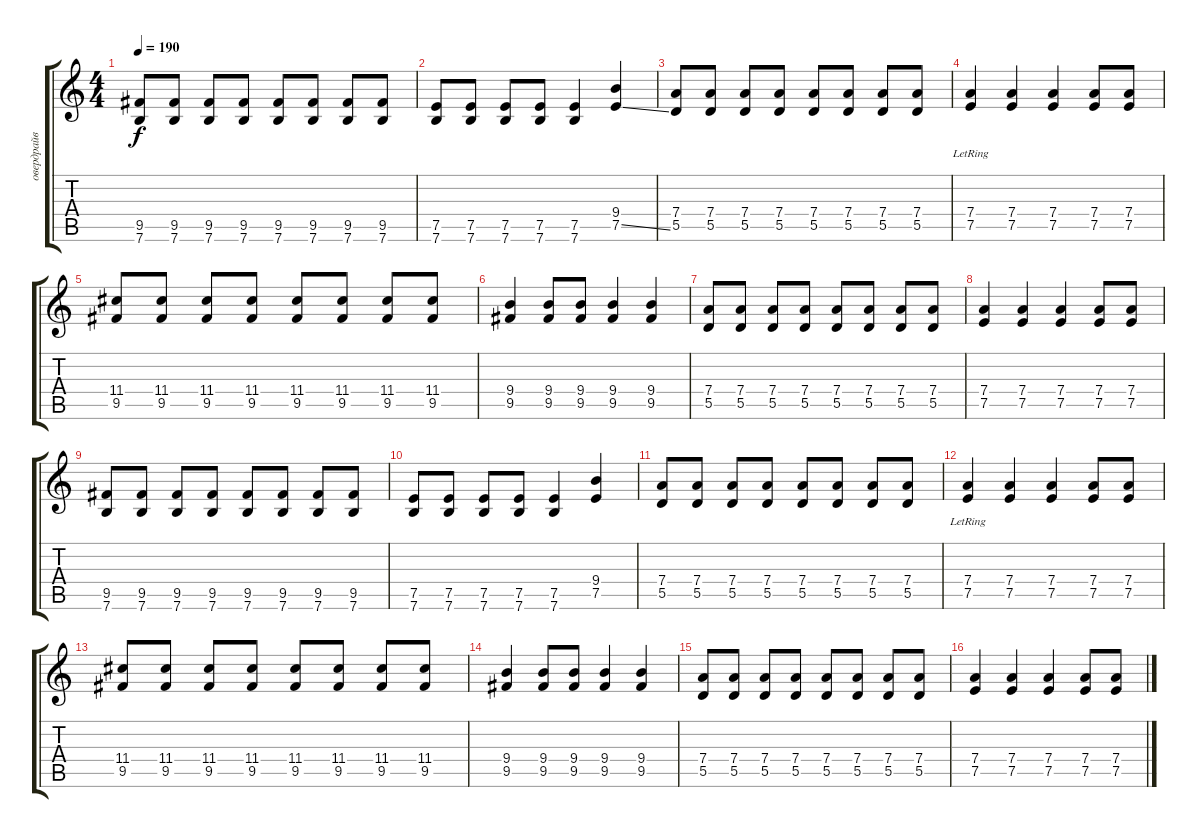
\track ("овердрайв" "овердрайв") {instrument overdrivenguitar}
\staff {score tabs}
\tuning (E4 B3 G3 D3 A2 E2) {hide}
\ts (4 4)
\tempo 190
\clef g2
\ks c
(9.5 7.6).8{dy f} (9.5 7.6).8 (9.5 7.6).8 (9.5 7.6).8 (9.5 7.6).8 (9.5 7.6).8 (9.5 7.6).8 (9.5 7.6).8 |
(7.5 7.6).8 (7.5 7.6).8 (7.5 7.6).8 (7.5 7.6).8 (7.5 7.6).4 (9.4 7.5{ss}).4 |
(7.4 5.5).8 (7.4 5.5).8 (7.4 5.5).8 (7.4 5.5).8 (7.4 5.5).8 (7.4 5.5).8 (7.4 5.5).8 (7.4 5.5).8 |
(7.4{lr} 7.5).4 (7.4 7.5).4 (7.4 7.5).4 (7.4 7.5).8 (7.4 7.5).8 |
(11.4 9.5).8 (11.4 9.5).8 (11.4 9.5).8 (11.4 9.5).8 (11.4 9.5).8 (11.4 9.5).8 (11.4 9.5).8 (11.4 9.5).8 |
(9.4 9.5).4 (9.4 9.5).8 (9.4 9.5).8 (9.4 9.5).4 (9.4 9.5).4 |
(7.4 5.5).8 (7.4 5.5).8 (7.4 5.5).8 (7.4 5.5).8 (7.4 5.5).8 (7.4 5.5).8 (7.4 5.5).8 (7.4 5.5).8 |
(7.4 7.5).4 (7.4 7.5).4 (7.4 7.5).4 (7.4 7.5).8 (7.4 7.5).8 |
(9.5 7.6).8 (9.5 7.6).8 (9.5 7.6).8 (9.5 7.6).8 (9.5 7.6).8 (9.5 7.6).8 (9.5 7.6).8 (9.5 7.6).8 |
(7.5 7.6).8 (7.5 7.6).8 (7.5 7.6).8 (7.5 7.6).8 (7.5 7.6).4 (9.4 7.5).4 |
(7.4 5.5).8 (7.4 5.5).8 (7.4 5.5).8 (7.4 5.5).8 (7.4 5.5).8 (7.4 5.5).8 (7.4 5.5).8 (7.4 5.5).8 |
(7.4{lr} 7.5).4 (7.4 7.5).4 (7.4 7.5).4 (7.4 7.5).8 (7.4 7.5).8 |
(11.4 9.5).8 (11.4 9.5).8 (11.4 9.5).8 (11.4 9.5).8 (11.4 9.5).8 (11.4 9.5).8 (11.4 9.5).8 (11.4 9.5).8 |
(9.4 9.5).4 (9.4 9.5).8 (9.4 9.5).8 (9.4 9.5).4 (9.4 9.5).4 |
(7.4 5.5).8 (7.4 5.5).8 (7.4 5.5).8 (7.4 5.5).8 (7.4 5.5).8 (7.4 5.5).8 (7.4 5.5).8 (7.4 5.5).8 |
(7.4 7.5).4 (7.4 7.5).4 (7.4 7.5).4 (7.4 7.5).8 (7.4 7.5).8
